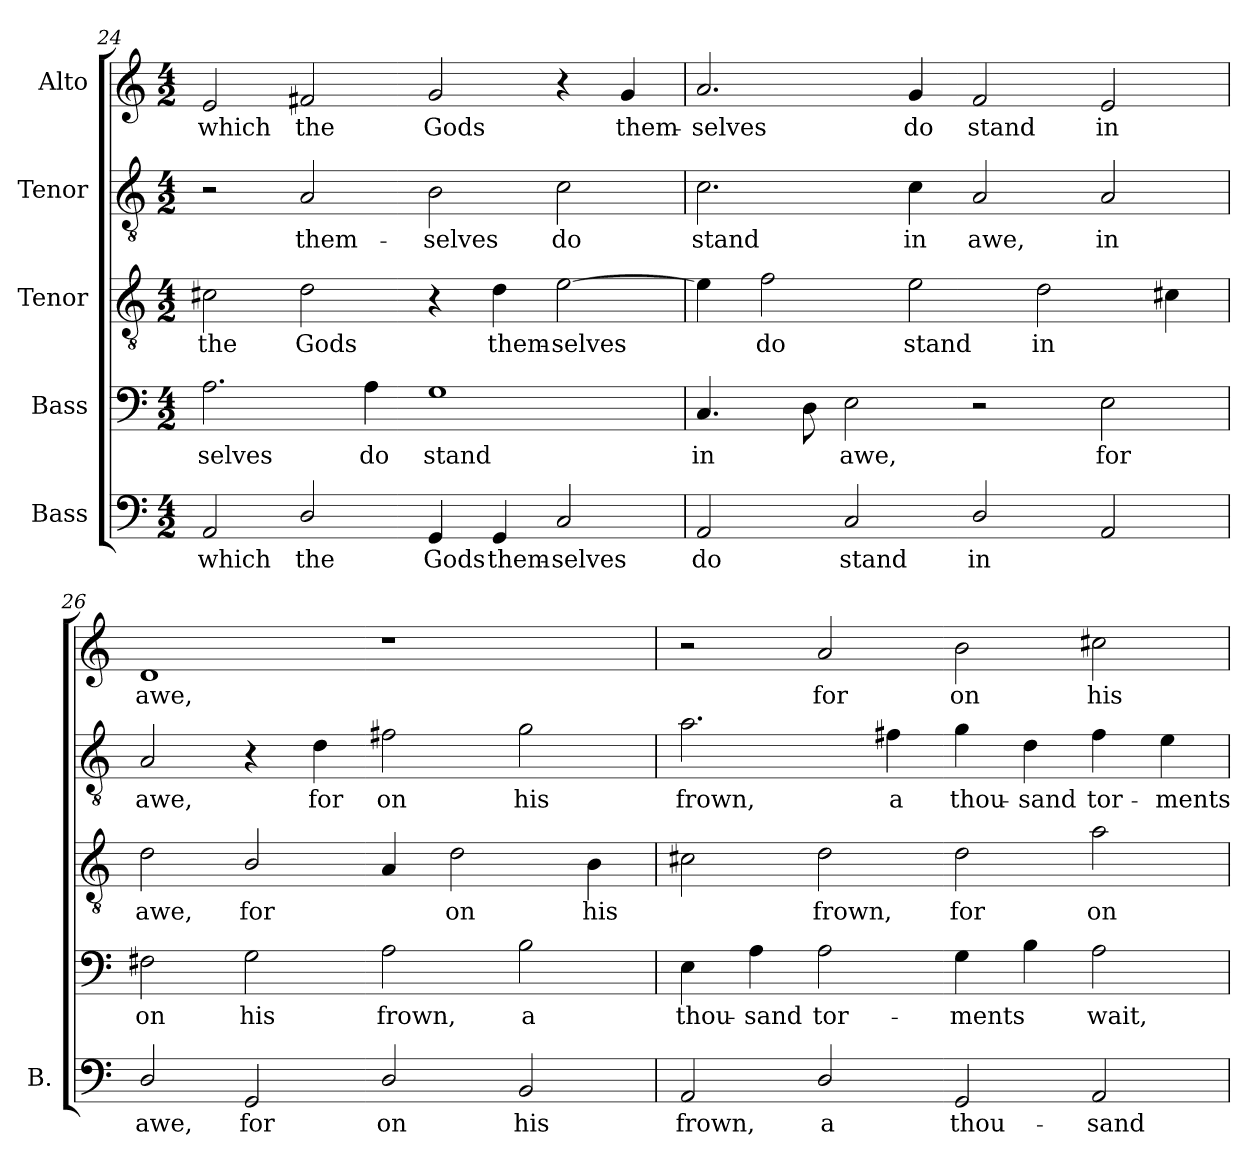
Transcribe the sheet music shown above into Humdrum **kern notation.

**kern	**text	**kern	**text	**kern	**text	**kern	**text	**kern	**text
*part5	*part5	*part4	*part4	*part3	*part3	*part2	*part2	*part1	*part1
*staff5	*staff5	*staff4	*staff4	*staff3	*staff3	*staff2	*staff2	*staff1	*staff1
*I"Bass	*	*I"Bass	*	*I"Tenor	*	*I"Tenor	*	*I"Alto	*
*I'B.	*	*	*	*	*	*	*	*	*
!!LO:PB:g=z
*clefF4	*	*clefF4	*	*clefGv2	*	*clefGv2	*	*clefG2	*
*	*	*ITrd7c12	*	*ITrd7c12	*	*ITrd7c12	*	*	*
*k[]	*	*k[]	*	*k[]	*	*k[]	*	*k[]	*
*C:	*	*C:	*	*C:	*	*C:	*	*C:	*
*M4/2	*	*M4/2	*	*M4/2	*	*M4/2	*	*M4/2	*
=24	=24	=24	=24	=24	=24	=24	=24	=24	=24
!	!LO:LY:b:color=#000000	!	!	!	!	!	!	!	!
!	!	!	!LO:LY:b:color=#000000	!	!	!	!	!	!
!	!	!	!	!	!LO:LY:b:color=#000000	!	!	!	!
!	!	!	!	!	!	!	!	!	!LO:LY:b:color=#000000
2AAi/	which	2.AAi\	-selves	2C#Xi\	the	2r	.	2ei/	which
!	!LO:LY:b:color=#000000	!	!	!	!	!	!	!	!
!	!	!	!	!	!LO:LY:b:color=#000000	!	!	!	!
!	!	!	!	!	!	!	!LO:LY:b:color=#000000	!	!
!	!	!	!	!	!	!	!	!	!LO:LY:b:color=#000000
2Di/	the	.	.	2Di\	Gods	2AAi/	them-	2f#Xi/	the
!	!	!	!LO:LY:b:color=#000000	!	!	!	!	!	!
.	.	4AAi\	do	.	.	.	.	.	.
!	!LO:LY:b:color=#000000	!	!	!	!	!	!	!	!
!	!	!	!LO:LY:b:color=#000000	!	!	!	!	!	!
!	!	!	!	!	!	!	!LO:LY:b:color=#000000	!	!
!	!	!	!	!	!	!	!	!	!LO:LY:b:color=#000000
4GGi/	Gods	1GGi	stand	4r	.	2BBi\	-selves	2gi/	Gods
!	!LO:LY:b:color=#000000	!	!	!	!	!	!	!	!
!	!	!	!	!	!LO:LY:b:color=#000000	!	!	!	!
4GGi/	them-	.	.	4Di\	them-	.	.	.	.
!	!LO:LY:b:color=#000000	!	!	!	!	!	!	!	!
!	!	!	!	!	!LO:LY:b:color=#000000	!	!	!	!
!	!	!	!	!	!	!	!LO:LY:b:color=#000000	!	!
2Ci/	-selves	.	.	[2Ei\	-selves	2Ci\	do	4r	.
!	!	!	!	!	!	!	!	!	!LO:LY:b:color=#000000
.	.	.	.	.	.	.	.	4gi/	them-
=25	=25	=25	=25	=25	=25	=25	=25	=25	=25
!	!LO:LY:b:color=#000000	!	!	!	!	!	!	!	!
!	!	!	!LO:LY:b:color=#000000	!	!	!	!	!	!
!	!	!	!	!	!	!	!LO:LY:b:color=#000000	!	!
!	!	!	!	!	!	!	!	!	!LO:LY:b:color=#000000
2AAi/	do	4.CCi/	in	4Ei\]	.	2.Ci\	stand	2.ai/	-selves
!	!	!	!	!	!LO:LY:b:color=#000000	!	!	!	!
.	.	.	.	2Fi\	do	.	.	.	.
.	.	8DDi\	.	.	.	.	.	.	.
!	!LO:LY:b:color=#000000	!	!	!	!	!	!	!	!
!	!	!	!LO:LY:b:color=#000000	!	!	!	!	!	!
2Ci/	stand	2EEi\	awe,	.	.	.	.	.	.
!	!	!	!	!	!LO:LY:b:color=#000000	!	!	!	!
!	!	!	!	!	!	!	!LO:LY:b:color=#000000	!	!
!	!	!	!	!	!	!	!	!	!LO:LY:b:color=#000000
.	.	.	.	2Ei\	stand	4Ci\	in	4gi/	do
!	!LO:LY:b:color=#000000	!	!	!	!	!	!	!	!
!	!	!	!	!	!	!	!LO:LY:b:color=#000000	!	!
!	!	!	!	!	!	!	!	!	!LO:LY:b:color=#000000
2Di/	in	2r	.	.	.	2AAi/	awe,	2fi/	stand
!	!	!	!	!	!LO:LY:b:color=#000000	!	!	!	!
.	.	.	.	2Di\	in	.	.	.	.
!	!	!	!LO:LY:b:color=#000000	!	!	!	!	!	!
!	!	!	!	!	!	!	!LO:LY:b:color=#000000	!	!
!	!	!	!	!	!	!	!	!	!LO:LY:b:color=#000000
2AAi/	.	2EEi\	for	.	.	2AAi/	in	2ei/	in
.	.	.	.	4C#Xi\	.	.	.	.	.
=26	=26	=26	=26	=26	=26	=26	=26	=26	=26
!	!LO:LY:b:color=#000000	!	!	!	!	!	!	!	!
!	!	!	!LO:LY:b:color=#000000	!	!	!	!	!	!
!	!	!	!	!	!LO:LY:b:color=#000000	!	!	!	!
!	!	!	!	!	!	!	!LO:LY:b:color=#000000	!	!
!	!	!	!	!	!	!	!	!	!LO:LY:b:color=#000000
2Di/	awe,	2FF#Xi\	on	2Di\	awe,	2AAi/	awe,	1di	awe,
!	!LO:LY:b:color=#000000	!	!	!	!	!	!	!	!
!	!	!	!LO:LY:b:color=#000000	!	!	!	!	!	!
!	!	!	!	!	!LO:LY:b:color=#000000	!	!	!	!
2GGi/	for	2GGi\	his	2BBi/	for	4r	.	.	.
!	!	!	!	!	!	!	!LO:LY:b:color=#000000	!	!
.	.	.	.	.	.	4Di\	for	.	.
!	!LO:LY:b:color=#000000	!	!	!	!	!	!	!	!
!	!	!	!LO:LY:b:color=#000000	!	!	!	!	!	!
!	!	!	!	!	!	!	!LO:LY:b:color=#000000	!	!
2Di/	on	2AAi\	frown,	4AAi/	.	2F#Xi\	on	1r	.
!	!	!	!	!	!LO:LY:b:color=#000000	!	!	!	!
.	.	.	.	2Di\	on	.	.	.	.
!	!LO:LY:b:color=#000000	!	!	!	!	!	!	!	!
!	!	!	!LO:LY:b:color=#000000	!	!	!	!	!	!
!	!	!	!	!	!	!	!LO:LY:b:color=#000000	!	!
2BBi/	his	2BBi\	a	.	.	2Gi\	his	.	.
!	!	!	!	!	!LO:LY:b:color=#000000	!	!	!	!
.	.	.	.	4BBi\	his	.	.	.	.
!!LO:LB:g=z
=27	=27	=27	=27	=27	=27	=27	=27	=27	=27
!	!LO:LY:b:color=#000000	!	!	!	!	!	!	!	!
!	!	!	!LO:LY:b:color=#000000	!	!	!	!	!	!
!	!	!	!	!	!	!	!LO:LY:b:color=#000000	!	!
2AAi/	frown,	4EEi\	thou-	2C#Xi\	.	2.Ai\	frown,	2r	.
!	!	!	!LO:LY:b:color=#000000	!	!	!	!	!	!
.	.	4AAi\	-sand	.	.	.	.	.	.
!	!LO:LY:b:color=#000000	!	!	!	!	!	!	!	!
!	!	!	!LO:LY:b:color=#000000	!	!	!	!	!	!
!	!	!	!	!	!LO:LY:b:color=#000000	!	!	!	!
!	!	!	!	!	!	!	!	!	!LO:LY:b:color=#000000
2Di/	a	2AAi\	tor-	2Di\	frown,	.	.	2ai/	for
!	!	!	!	!	!	!	!LO:LY:b:color=#000000	!	!
.	.	.	.	.	.	4F#Xi\	a	.	.
!	!LO:LY:b:color=#000000	!	!	!	!	!	!	!	!
!	!	!	!LO:LY:b:color=#000000	!	!	!	!	!	!
!	!	!	!	!	!LO:LY:b:color=#000000	!	!	!	!
!	!	!	!	!	!	!	!LO:LY:b:color=#000000	!	!
!	!	!	!	!	!	!	!	!	!LO:LY:b:color=#000000
2GGi/	thou-	4GGi\	-ments	2Di\	for	4Gi\	thou-	2bi\	on
!	!	!	!	!	!	!	!LO:LY:b:color=#000000	!	!
.	.	4BBi\	.	.	.	4Di\	-sand	.	.
!	!LO:LY:b:color=#000000	!	!	!	!	!	!	!	!
!	!	!	!LO:LY:b:color=#000000	!	!	!	!	!	!
!	!	!	!	!	!LO:LY:b:color=#000000	!	!	!	!
!	!	!	!	!	!	!	!LO:LY:b:color=#000000	!	!
!	!	!	!	!	!	!	!	!	!LO:LY:b:color=#000000
2AAi/	-sand	2AAi\	wait,	2Ai\	on	4F#i\	tor-	2cc#Xi\	his
!	!	!	!	!	!	!	!LO:LY:b:color=#000000	!	!
.	.	.	.	.	.	4Ei\	-ments	.	.
=	=	=	=	=	=	=	=	=	=
*-	*-	*-	*-	*-	*-	*-	*-	*-	*-
